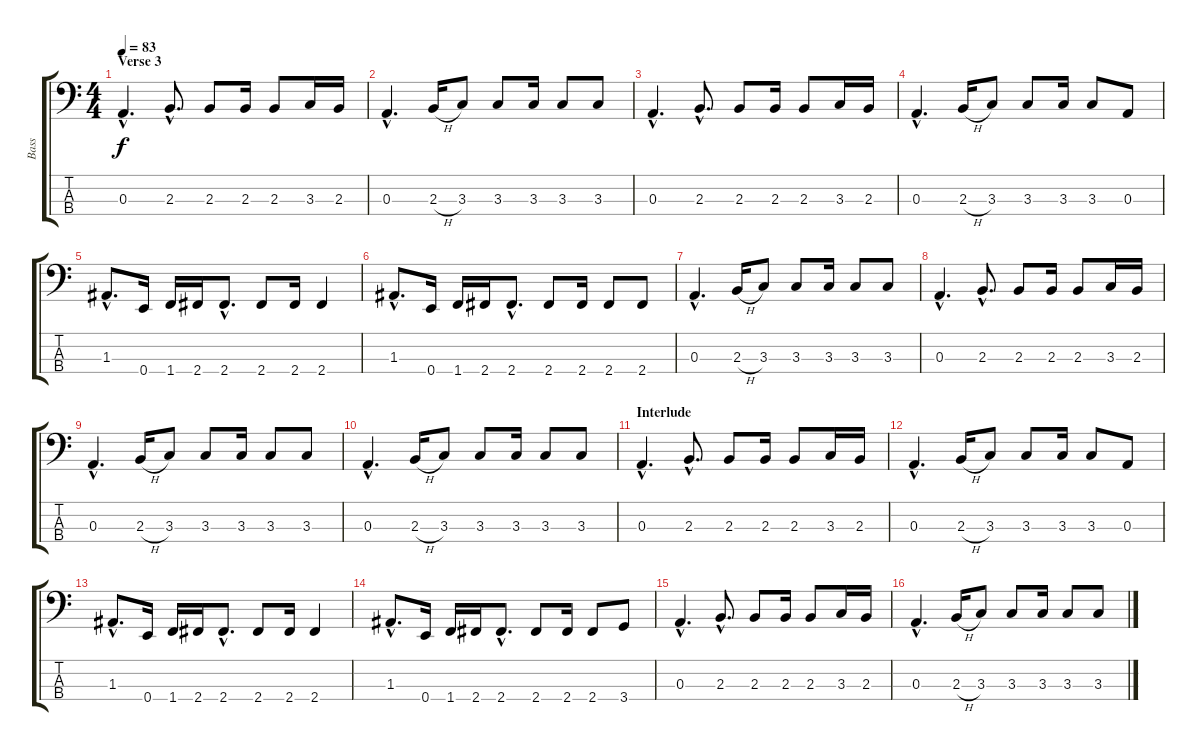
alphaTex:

\track ("Bass" "Bass") {instrument electricbassfinger}
\staff {score tabs}
\tuning (G2 D2 A1 E1) {hide}
\ts (4 4)
\section ("" "Verse 3")
\tempo 83
\clef f4
\ks c
0.3{hac}.4{d dy f} 2.3{hac}.8{d} 2.3.8 2.3.16 2.3.8 3.3.16 2.3.16 |
0.3{hac}.4{d} 2.3{h}.16 3.3.8 3.3.8 3.3.16 3.3.8 3.3.8 |
0.3{hac}.4{d} 2.3{hac}.8{d} 2.3.8 2.3.16 2.3.8 3.3.16 2.3.16 |
0.3{hac}.4{d} 2.3{h}.16 3.3.8 3.3.8 3.3.16 3.3.8 0.3.8 |
1.3{hac}.8{d} 0.4.16 1.4.16 2.4.16 2.4{hac}.8{d} 2.4.8 2.4.16 2.4.4 |
1.3{hac}.8{d} 0.4.16 1.4.16 2.4.16 2.4{hac}.8{d} 2.4.8 2.4.16 2.4.8 2.4.8 |
0.3{hac}.4{d} 2.3{h}.16 3.3.8 3.3.8 3.3.16 3.3.8 3.3.8 |
0.3{hac}.4{d} 2.3{hac}.8{d} 2.3.8 2.3.16 2.3.8 3.3.16 2.3.16 |
0.3{hac}.4{d} 2.3{h}.16 3.3.8 3.3.8 3.3.16 3.3.8 3.3.8 |
0.3{hac}.4{d} 2.3{h}.16 3.3.8 3.3.8 3.3.16 3.3.8 3.3.8 |
\section ("" "Interlude")
0.3{hac}.4{d} 2.3{hac}.8{d} 2.3.8 2.3.16 2.3.8 3.3.16 2.3.16 |
0.3{hac}.4{d} 2.3{h}.16 3.3.8 3.3.8 3.3.16 3.3.8 0.3.8 |
1.3{hac}.8{d} 0.4.16 1.4.16 2.4.16 2.4{hac}.8{d} 2.4.8 2.4.16 2.4.4 |
1.3{hac}.8{d} 0.4.16 1.4.16 2.4.16 2.4{hac}.8{d} 2.4.8 2.4.16 2.4.8 3.4.8 |
0.3{hac}.4{d} 2.3{hac}.8{d} 2.3.8 2.3.16 2.3.8 3.3.16 2.3.16 |
0.3{hac}.4{d} 2.3{h}.16 3.3.8 3.3.8 3.3.16 3.3.8 3.3.8
